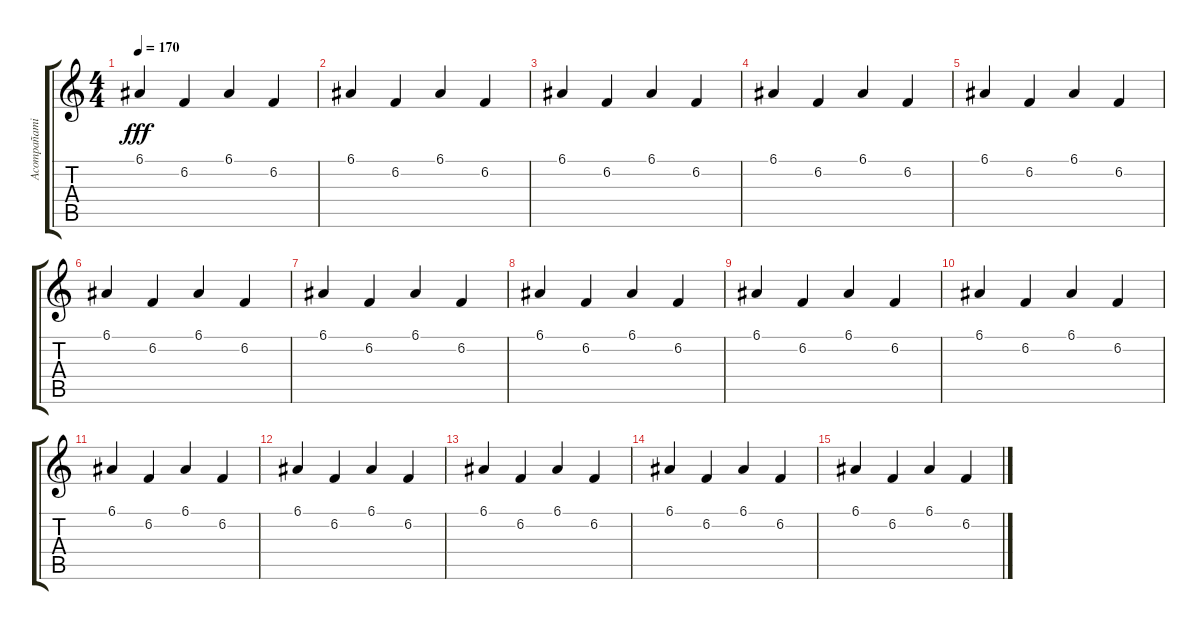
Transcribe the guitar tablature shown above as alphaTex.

\track ("Acompañamiento" "Acompañami") {instrument acousticgrandpiano}
\staff {score tabs}
\tuning (E4 B3 G3 D3 A2 E2) {hide}
\ts (4 4)
\tempo 170
\clef g2
\ks c
6.1.4{dy fff} 6.2.4 6.1.4 6.2.4 |
6.1.4 6.2.4 6.1.4 6.2.4 |
6.1.4 6.2.4 6.1.4 6.2.4 |
6.1.4 6.2.4 6.1.4 6.2.4 |
6.1.4 6.2.4 6.1.4 6.2.4 |
6.1.4 6.2.4 6.1.4 6.2.4 |
6.1.4 6.2.4 6.1.4 6.2.4 |
6.1.4 6.2.4 6.1.4 6.2.4 |
6.1.4 6.2.4 6.1.4 6.2.4 |
6.1.4 6.2.4 6.1.4 6.2.4 |
6.1.4 6.2.4 6.1.4 6.2.4 |
6.1.4 6.2.4 6.1.4 6.2.4 |
6.1.4 6.2.4 6.1.4 6.2.4 |
6.1.4 6.2.4 6.1.4 6.2.4 |
6.1.4 6.2.4 6.1.4 6.2.4
